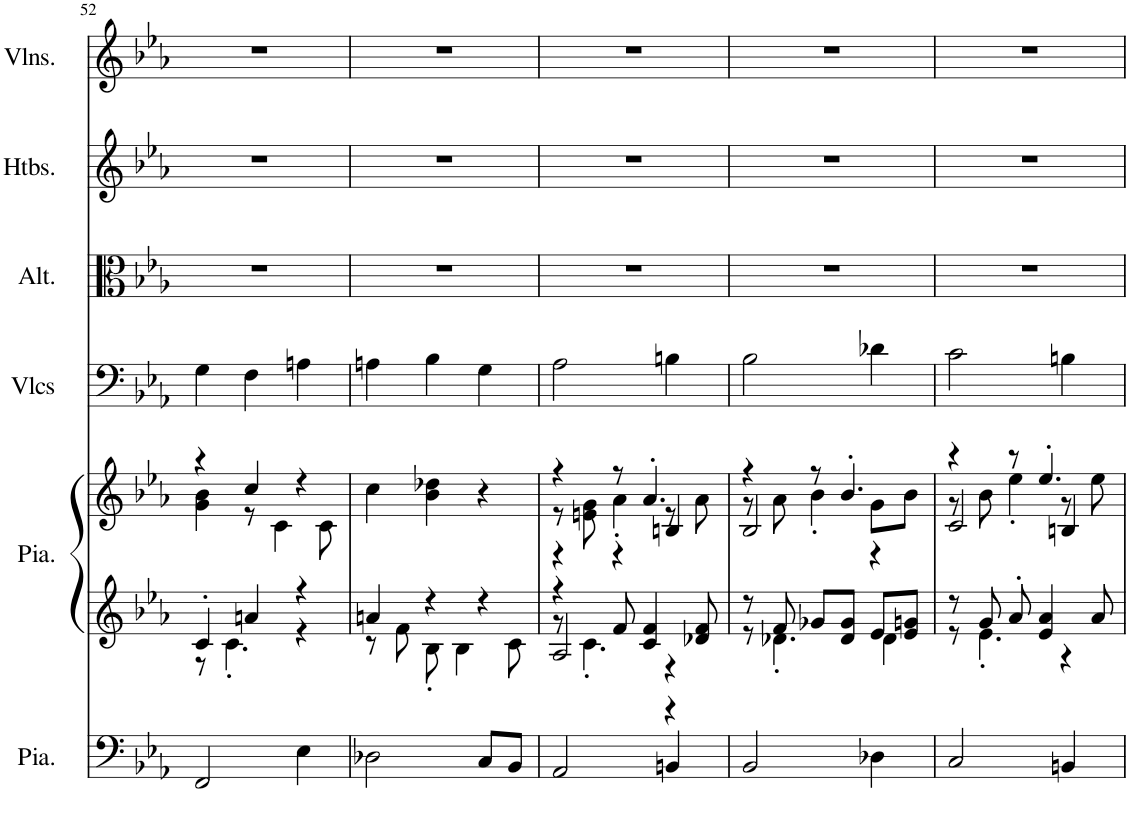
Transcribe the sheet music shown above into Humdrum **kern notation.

**kern	**kern	**kern	**kern	**kern	**kern	**kern
*part6	*part5	*part5	*part4	*part3	*part2	*part1
*staff7	*staff6	*staff5	*staff4	*staff3	*staff2	*staff1
*I"Piano, Pedals	*I"Piano, Organ	*	*I"Violoncelles, Bass	*I"Altos, Tenor	*I"Hautbois, Alto	*I"Violons, Soprano
*I'Pia.	*I'Pia.	*	*I'Vlcs	*I'Alt.	*I'Htbs.	*I'Vlns.
!!LO:PB:g=z
*clefF4	*clefG2	*clefG2	*clefF4	*clefC3	*clefG2	*clefG2
*k[b-e-a-]	*k[b-e-a-]	*k[b-e-a-]	*k[b-e-a-]	*k[b-e-a-]	*k[b-e-a-]	*k[b-e-a-]
*M3/4	*M3/4	*M3/4	*M3/4	*M3/4	*M3/4	*M3/4
=52	=52	=52	=52	=52	=52	=52
*	*^	*^	*	*	*	*
2FF/	4c'/	8r	4r	4g\ 4b-\	4G\	2.r	2.r	2.r
.	.	4.c'\	.	.	.	.	.	.
.	4an/	.	4cc/	8r	4F\	.	.	.
.	.	.	.	4c\	.	.	.	.
4E-\	4r	4r	4r	.	4An\	.	.	.
.	.	.	.	8c\	.	.	.	.
*	*	*	*v	*v	*	*	*	*
=53	=53	=53	=53	=53	=53	=53	=53
2D-X\	4an/	8r	4cc\	4An\	2.r	2.r	2.r
.	.	8f\	.	.	.	.	.
.	4r	8B-'\	4b-\ 4dd-X\	4B-\	.	.	.
.	.	4B-\	.	.	.	.	.
8C/L	4r	.	4r	4G\	.	.	.
8BB-/J	.	8c\	.	.	.	.	.
=54	=54	=54	=54	=54	=54	=54	=54
*	*	*^	*^	*	*	*	*
*	*	*	*	*	*^	*	*	*	*
2AA-/	4r	8r	2A-/	4r	8r	4r	2A-\	2.r	2.r	2.r
.	.	4.c'\	.	.	8en\ 8g\	.	.	.	.	.
.	8f/	.	.	8r	4a-'\	4r	.	.	.	.
.	4c/ 4f/	.	.	4.a-'/	.	.	.	.	.	.
4BBn/	.	4r	4r	.	8r	4Bn/	4Bn\	.	.	.
.	8d-X/ 8f/	.	.	.	8a-\	.	.	.	.	.
*	*	*v	*v	*	*	*	*	*	*	*
=55	=55	=55	=55	=55	=55	=55	=55	=55	=55
2BB-/	8r	8r	4r	8r	2B-/	2B-\	2.r	2.r	2.r
.	8f/	4.d-X'\	.	8a-\	.	.	.	.	.
.	8g-X/L	.	8r	4b-'\	.	.	.	.	.
.	8d-/ 8g-/J	.	4.b-'/	.	.	.	.	.	.
4D-X\	8e-/L	4d-\	.	8g\L	4r	4d-X\	.	.	.
.	8e-/ 8gn/J	.	.	8b-\J	.	.	.	.	.
=56	=56	=56	=56	=56	=56	=56	=56	=56	=56
2C/	8r	8r	4r	8r	2c/	2c\	2.r	2.r	2.r
.	8g/	4.e-'\	.	8b-\	.	.	.	.	.
.	8a-'/	.	8r	4ee-'\	.	.	.	.	.
.	4e-/ 4a-/	.	4.ee-'/	.	.	.	.	.	.
4BBn/	.	4r	.	8r	4Bn/	4Bn\	.	.	.
.	8a-/	.	.	8ee-\	.	.	.	.	.
*	*v	*v	*	*	*	*	*	*	*
*	*	*v	*v	*v	*	*	*	*
=	=	=	=	=	=	=
*-	*-	*-	*-	*-	*-	*-
